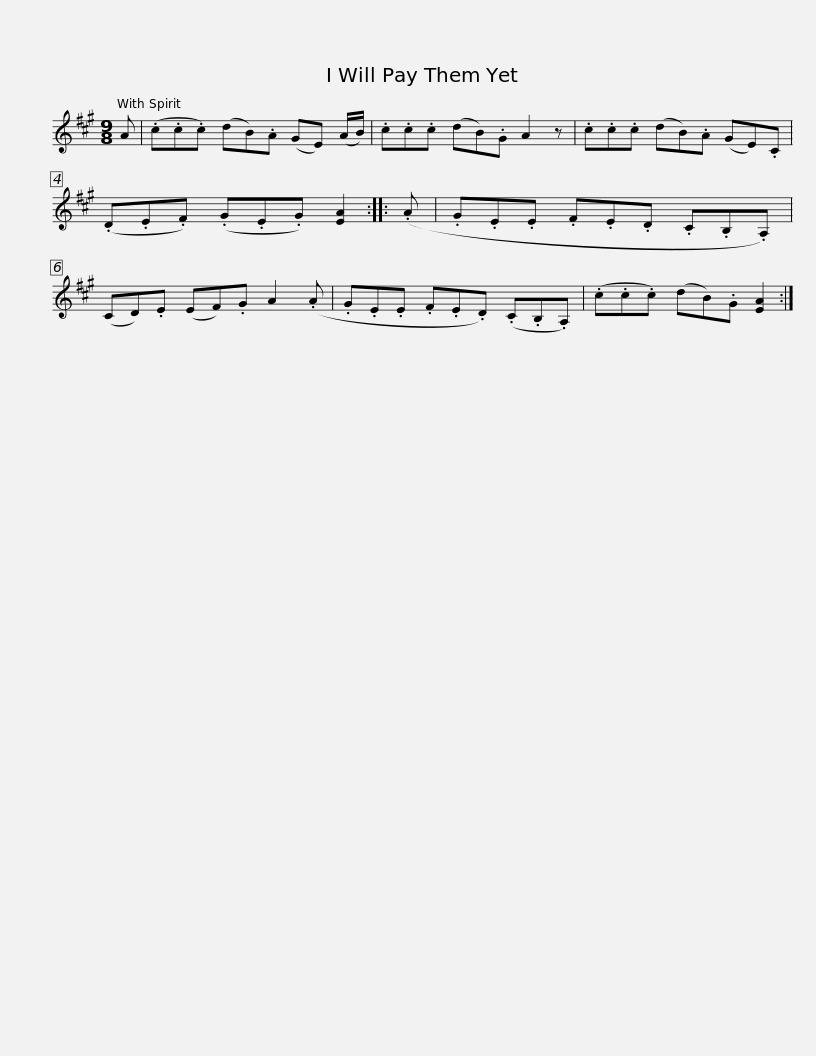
X:1
L:1/8
M:9/8
I:linebreak $
K:A
V:1 treble
V:1
 A | (.c.c.c) (dB).A (GE) (A/B/) | .c.c.c (dB).G A2 z | .c.c.c (dB).A (GE).C | (.D.E.F) (.G.E.G) [EA]2 :: %5
 (.A |$ .G.E.E .F.E.D .C.B,.A,) | (CD).E (EF).G A2 (.A | .G.E.E .F.E.D) (.C.B,.A,) | (.c.c.c) (dB).G [EA]2 :| %10
